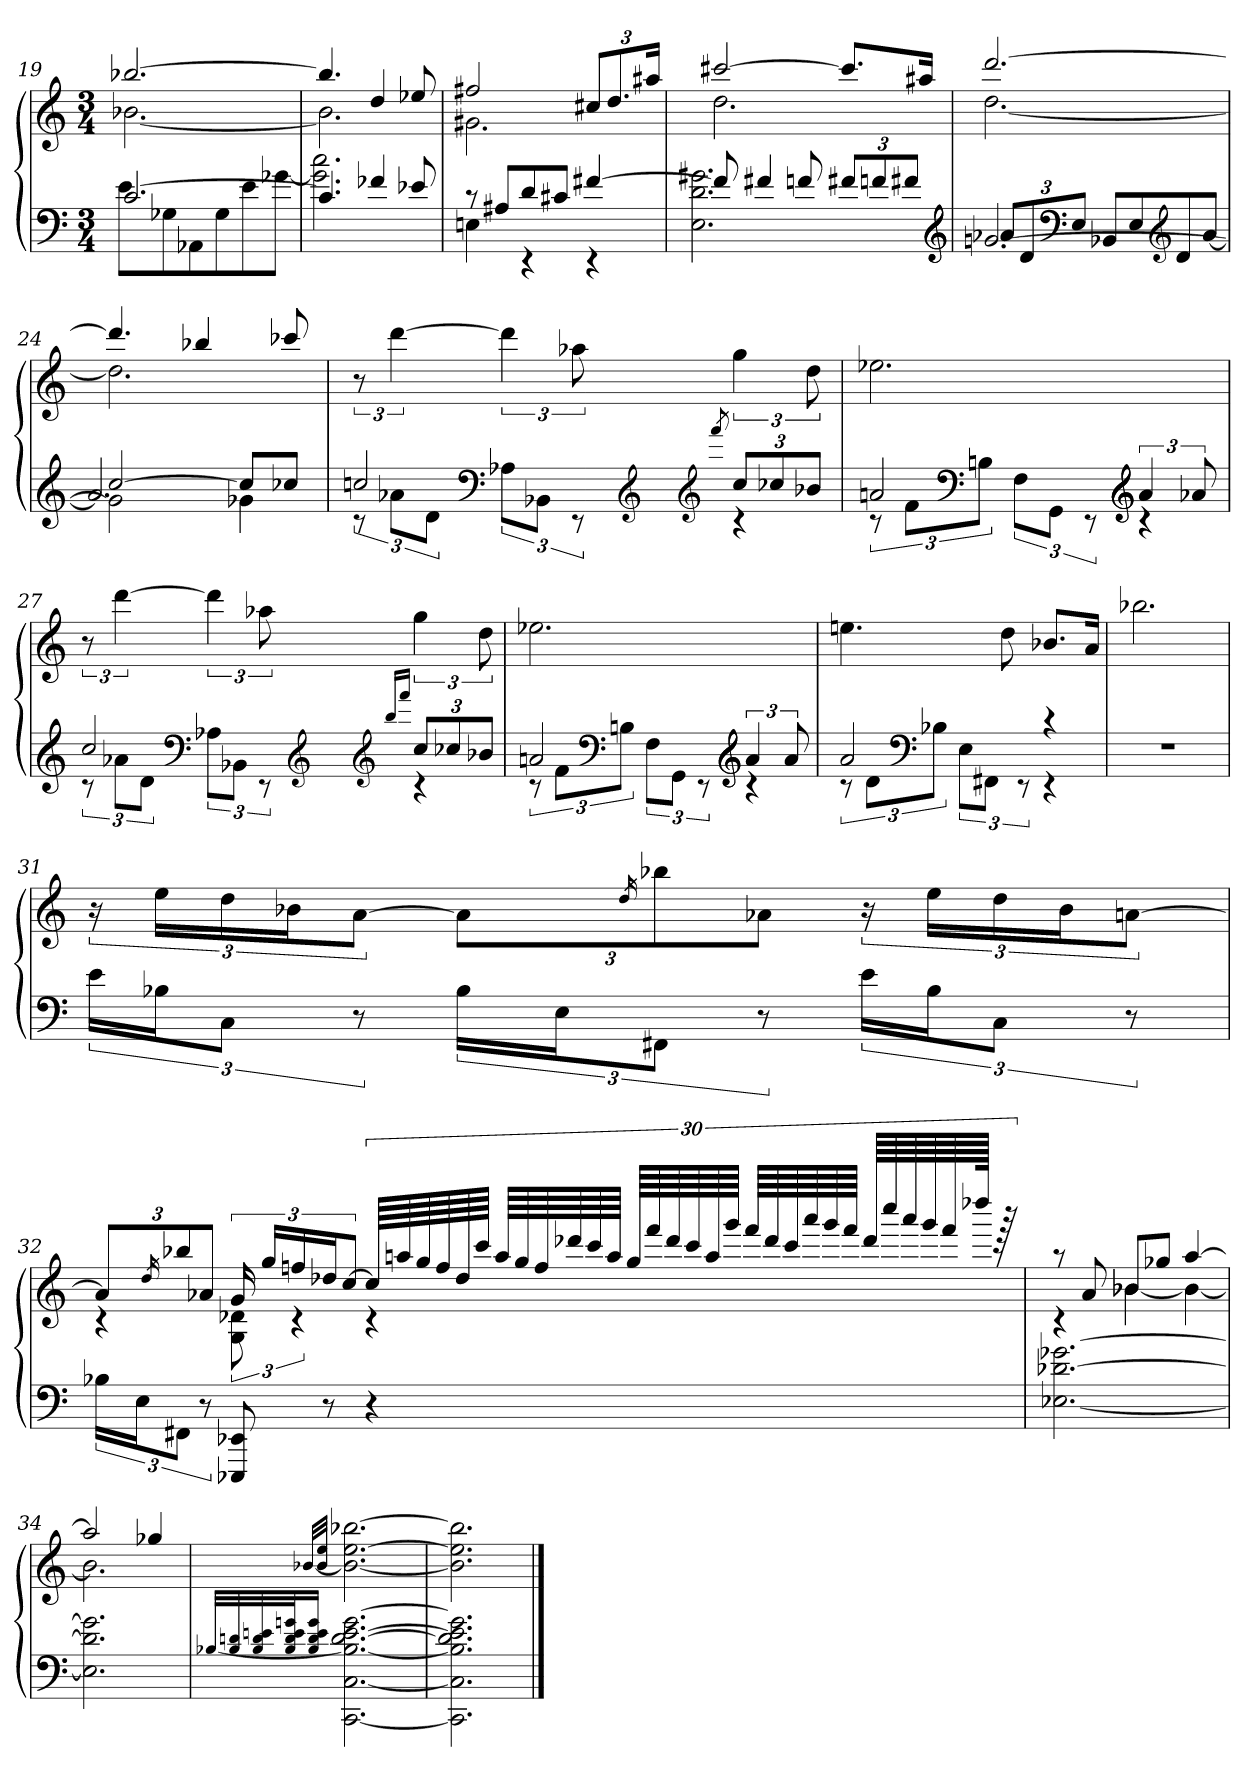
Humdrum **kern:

**kern	**kern
*part1	*part1
*staff2	*staff1
*clefF4	*clefG2
*k[]	*k[]
*M3/4	*M3/4
=19	=19
*^	*^
[2.c	8eL	[2.bb-X	[2.b-X
.	8G-X	.	.
.	8AA-X	.	.
.	8G-	.	.
.	8e	.	.
.	[8g-XJ	.	.
=20	=20	=20	=20
4.c]	2.g-] 2.cc	4.bb-]	2.b-]
4f-X	.	4dd	.
8e-X	.	8ee-X	.
=21	=21	=21	=21
8rc	4En	2ff#X	2.g#X
8A#XL	.	.	.
8d	4rEE	.	.
8c#XJ	.	.	.
[4f#X	4rEE	12cc#XL	.
.	.	12.dd	.
.	.	24aa#XJk	.
=22	=22	=22	=22
8f#]	2.E 2.d 2.g#X	[2ccc#X	2.dd
4f#X	.	.	.
8fn	.	.	.
12f#XL	.	8.ccc#L]	.
12fn	.	.	.
12f#XJ	.	.	.
.	.	16aa#XJk	.
*clefG2	*	*	*
=23	=23	=23	=23
[2.gn	12a-X/L	[2.ddd	[2.dd
.	12d/	.	.
*clefF4	*	*	*
.	12EJ	.	.
.	8BB-X/L	.	.
.	8E/	.	.
*clefG2	*	*	*
.	8d/	.	.
.	[8a-/J	.	.
=24	=24	=24	=24
*	*^	*	*
[2cc	2g]	2.a-/]	4.ddd]	2.dd]
.	.	.	4bb-X	.
8ccL]	4g-X	.	.	.
8cc-XJ	.	.	8ccc-X	.
*	*v	*v	*	*
*	*	*v	*v
=25	=25	=25
2ccn	12rc	12r
.	12a-XL	[6ddd
.	12dJ	.
*clefF4	*	*
.	12A-XL	6ddd]
.	12BB-XJ	.
.	12rEE	12aa-X
8qa-/	.	.
*clefG2	*	*
12ccL	4rc	6gg
12cc-X	.	.
12b-XJ	.	12dd
=26	=26	=26
2an	12rc	2.ee-X
.	12fL	.
*clefF4	*	*
.	12BnJ	.
.	12FL	.
.	12GGJ	.
.	12rEE	.
*clefG2	*	*
6a	4rc	.
12a-X	.	.
=27	=27	=27
2cc	12rc	12r
.	12a-XL	[6ddd
.	12dJ	.
*clefF4	*	*
.	12A-XL	6ddd]
.	12BB-XJ	.
.	12rEE	12aa-X
16qqd/LL	.	.
16qqa-/JJ	.	.
*clefG2	*	*
12ccL	4rc	6gg
12cc-X	.	.
12b-XJ	.	12dd
=28	=28	=28
2an	12rc	2.ee-X
.	12fL	.
*clefF4	*	*
.	12BnJ	.
.	12FL	.
.	12GGJ	.
.	12rEE	.
*clefG2	*	*
6a	4rc	.
12a	.	.
=29	=29	=29
2a	12rc	4.een
.	12dL	.
*clefF4	*	*
.	12B-XJ	.
.	12EL	.
.	12FF#XJ	.
.	.	8dd
.	12rEE	.
4rc	4rEE	8.b-XL
.	.	16aJk
*v	*v	*
=30	=30
2.r	2.bb-X
=31	=31
24eLL	24r
24B-XJ	24eeLL
12CJ	24dd
.	24b-XJ
12r	[12aJ
24B-LL	12aL]
24EJ	.
.	16qdd/
12FF#XJ	12bb-X
12r	12a-XJ
24eLL	24r
24B-J	24eeLL
12CJ	24dd
.	24b-J
12r	[12anJ
=32	=32
*	*^
24B-XLL	12aL]	4r
24EJ	.	.
.	16qdd/	.
12FF#XJ	12bb-X	.
12r	12a-XJ	.
8EEE-X 8EE-X	24g	12G 12d-X
.	24ggLL	.
.	24ffn	6r
8r	24dd-XJ	.
.	[12ccJ	.
4r	120ccLLLL]	4r
.	120aan	.
.	120gg	.
.	120ff	.
.	120dd-	.
.	120cccJJJJ	.
.	120aaLLLL	.
.	120gg	.
.	120ff	.
.	120ddd-X	.
.	120ccc	.
.	120aaJJJJ	.
.	120ggLLLL	.
.	120fff	.
.	120ddd-	.
.	120ccc	.
.	120aa	.
.	120gggJJJJ	.
.	120fffLLLL	.
.	120ddd-	.
.	120ccc	.
.	120aaa	.
.	120ggg	.
.	120fffJJJJ	.
.	120ddd-LLLL	.
.	120cccc	.
.	120aaa	.
.	120ggg	.
.	120fff	.
.	240dddd-XJJJJk	.
.	240r	.
=33	=33	=33
[2.E-X [2.d-X [2.g-X	8raa	4rc
.	8a	.
.	8b-XL	[4b-X
.	8gg-XJ	.
.	[4aa	4b-_
=34	=34	=34
2.E-] 2.d-] 2.g-]	2aa]	2.b-]
.	4gg-X	.
*	*v	*v
=35	=35
[32qqB-XLLL	.
32qqB- 32qqdn	.
32qqB- 32qqd 32qqen	.
32qqB- 32qqd 32qqe 32qqgnJ	[32qqb-XLLL
16qqB- 16qqd 16qqe 16qqgJJ	32qqb- 32qqeeJJJ
[2.CC [2.C 2.B-_ 2.d_ 2.e_ 2.g_	2.b-_ 2.ee_ [2.bb-X
=36	=36
2.CC] 2.C] 2.B-] 2.d] 2.e] 2.g]	2.b-] 2.ee] 2.bb-]
==	==
*-	*-
